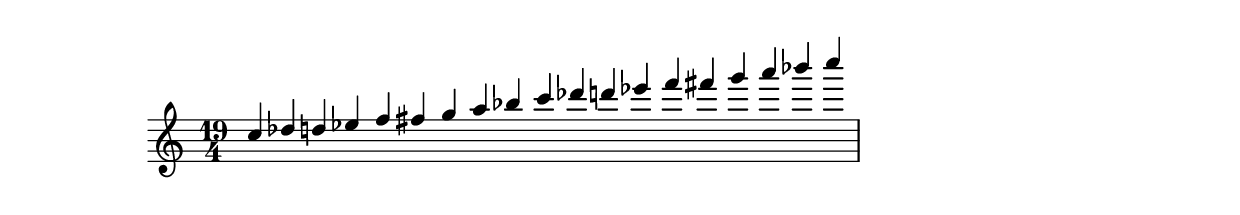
\version "2.18.2" \score { \new Staff << \new Voice { \set midiInstrument = #"piano" \voiceOne
 \key c \major \time 19/4
\override Voice.TextScript.font-size = #-4
 { c'' des'' d'' ees'' f'' fis'' g'' a'' bes'' c''' des''' d''' ees''' f''' fis''' g''' a''' bes''' c''''  } 
 } >> \layout { } \midi { \context { \Staff \remove "Staff_performer" }
\context { \Voice \consists "Staff_performer" } \tempo 2 = 60 } }
\paper{oddHeaderMarkup = ##f oddFooterMarkup = ##f}
